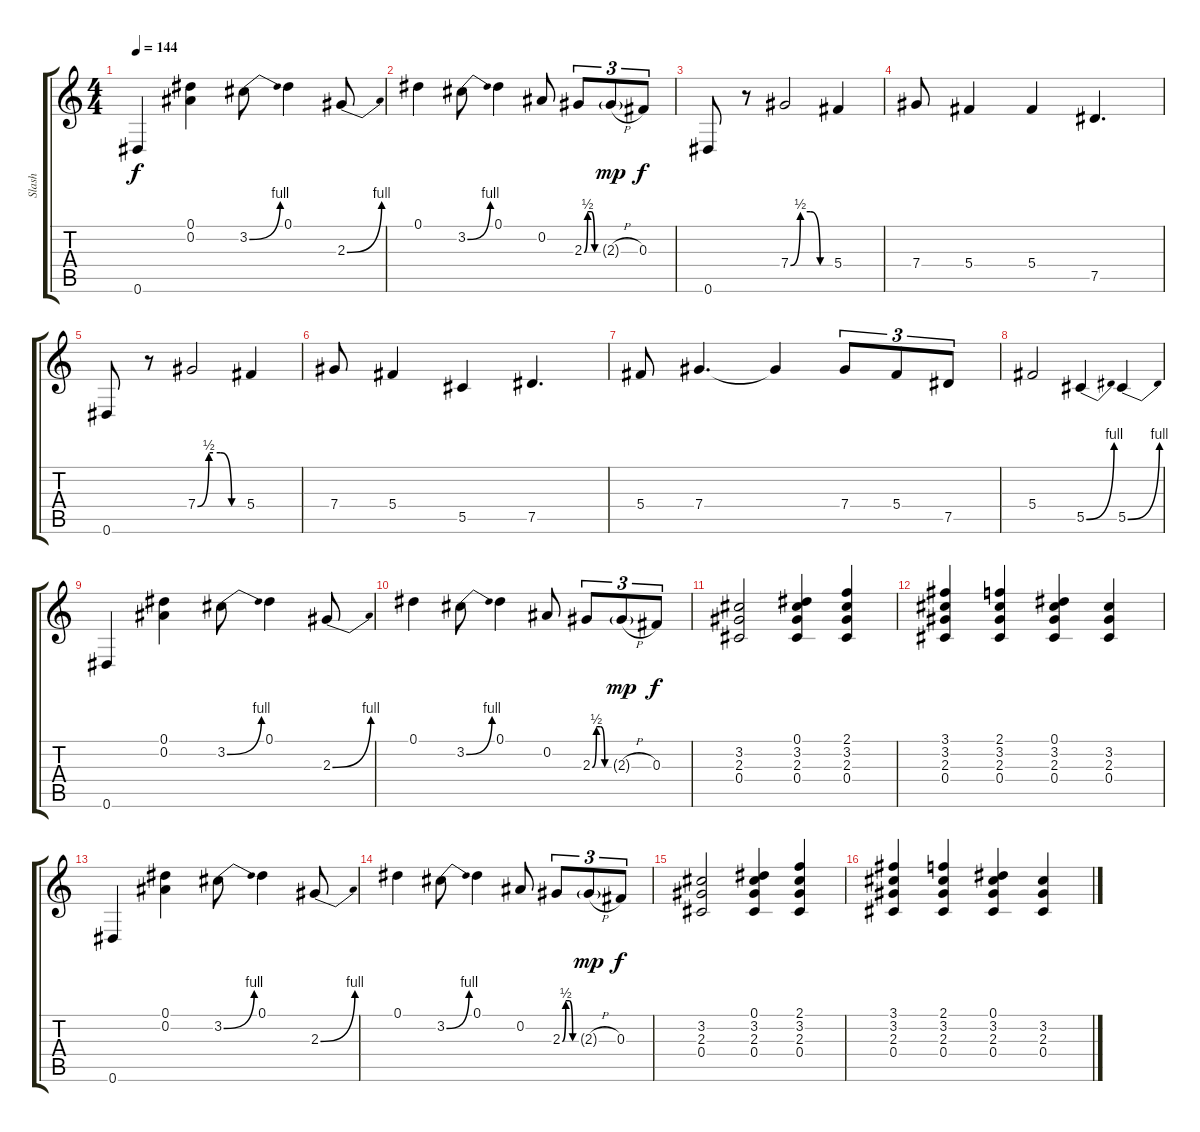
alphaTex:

\track ("Slash" "Slash") {instrument distortionguitar}
\staff {score tabs}
\tuning (Eb4 Bb3 Gb3 Db3 Ab2 Eb2) {hide}
\ts (4 4)
\tempo 144
\clef g2
\ks c
0.6.4{dy f} (0.1 0.2).4 3.2{be (bend 0 0 60 4)}.8 0.1.4 2.3{be (bend 0 0 60 4)}.8 |
0.1.4 3.2{be (bend 0 0 60 4)}.8 0.1.4 0.2.8 2.3{be (custom 0 0 15 2 30 2 45 0 60 0)}.8{tu (3 2)} 2.3{h g}.8{tu (3 2) dy mp} 0.3.8{tu (3 2) dy f} |
0.6.8 r.8 7.4{be (custom 0 0 15 2 30 2 45 0 60 0)}.2 5.4.4 |
7.4.8 5.4.4 5.4.4 7.5.4{d} |
0.6.8 r.8 7.4{be (custom 0 0 15 2 30 2 45 0 60 0)}.2 5.4.4 |
7.4.8 5.4.4 5.5.4 7.5.4{d} |
5.4.8 7.4.4{d} 7.4{t}.4 7.4.8{tu (3 2)} 5.4.8{tu (3 2)} 7.5.8{tu (3 2)} |
5.4.2 5.5{be (bend 0 0 60 4)}.4 5.5{be (bend 0 0 60 4)}.4 |
0.6.4 (0.1 0.2).4 3.2{be (bend 0 0 60 4)}.8 0.1.4 2.3{be (bend 0 0 60 4)}.8 |
0.1.4 3.2{be (bend 0 0 60 4)}.8 0.1.4 0.2.8 2.3{be (custom 0 0 15 2 30 2 45 0 60 0)}.8{tu (3 2)} 2.3{h g}.8{tu (3 2) dy mp} 0.3.8{tu (3 2) dy f} |
(3.2 2.3 0.4).2 (0.1 3.2 2.3 0.4).4 (2.1 3.2 2.3 0.4).4 |
(3.1 3.2 2.3 0.4).4 (2.1 3.2 2.3 0.4).4 (0.1 3.2 2.3 0.4).4 (3.2 2.3 0.4).4 |
0.6.4 (0.1 0.2).4 3.2{be (bend 0 0 60 4)}.8 0.1.4 2.3{be (bend 0 0 60 4)}.8 |
0.1.4 3.2{be (bend 0 0 60 4)}.8 0.1.4 0.2.8 2.3{be (custom 0 0 15 2 30 2 45 0 60 0)}.8{tu (3 2)} 2.3{h g}.8{tu (3 2) dy mp} 0.3.8{tu (3 2) dy f} |
(3.2 2.3 0.4).2 (0.1 3.2 2.3 0.4).4 (2.1 3.2 2.3 0.4).4 |
(3.1 3.2 2.3 0.4).4 (2.1 3.2 2.3 0.4).4 (0.1 3.2 2.3 0.4).4 (3.2 2.3 0.4).4
